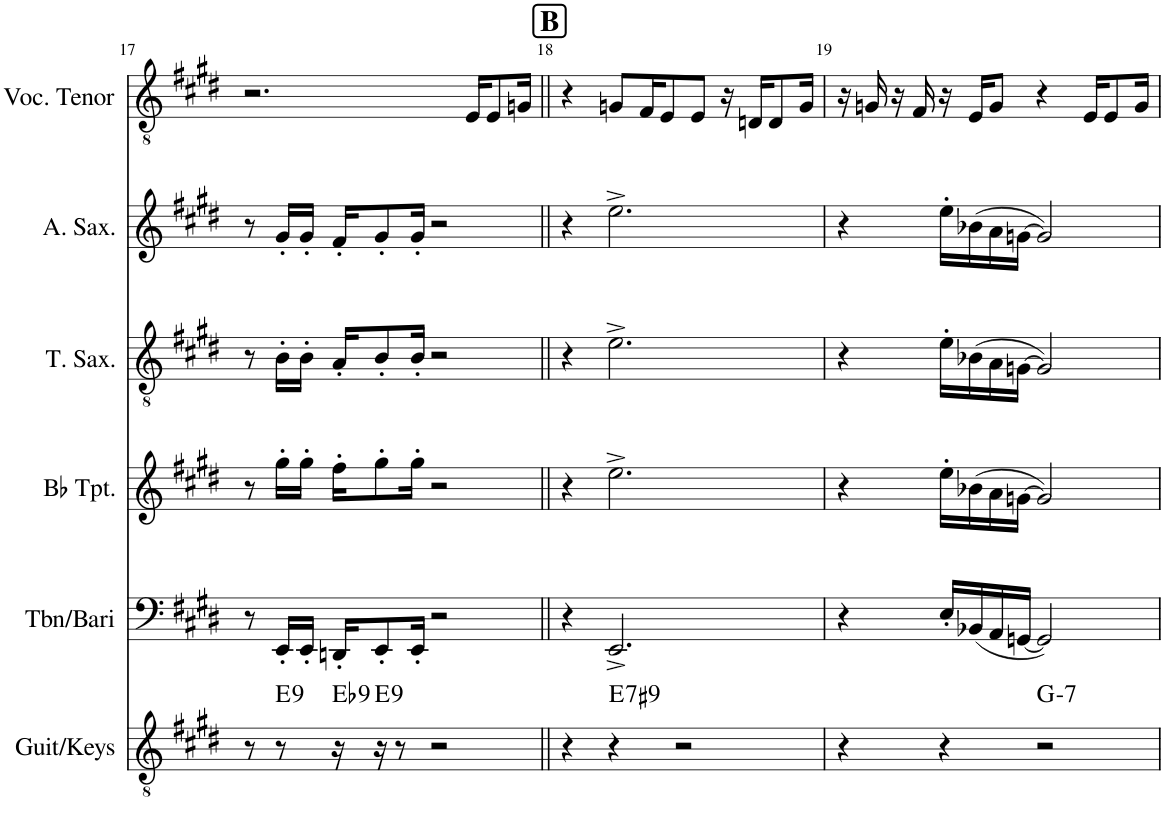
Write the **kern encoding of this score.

**kern	**harte	**kern	**kern	**kern	**kern	**kern
*part6	*part6	*part5	*part4	*part3	*part2	*part1
*staff6	*	*staff5	*staff4	*staff3	*staff2	*staff1
*I"Guit/Keys	*	*I"Tbn/Bari	*I"Bb Trumpet	*I"T. Sax.	*I"Alto Sax	*I"Voc. Tenor
*I'Guit/Keys	*	*I'Tbn/Bari	*I'Bb Tpt.	*I'T. Sax.	*I'A. Sax.	*I'Voc. Tenor
!!LO:PB:g=z
*clefGv2	*	*clefF4	*clefG2	*clefGv2	*clefG2	*clefGv2
*	*	*	*ITrd1c2	*ITrd8c14	*ITrd5c9	*
*k[f#c#g#d#]	*	*k[f#c#g#d#]	*k[f#c#g#d#]	*k[f#c#g#d#]	*k[f#c#g#d#]	*k[f#c#g#d#]
*M4/4	*	*M4/4	*M4/4	*M4/4	*M4/4	*M4/4
=17	=17	=17	=17	=17	=17	=17
8r	.	8r	8r	8r	8r	2.r
!	!LO:H:kt=9	!	!	!	!	!
8r	E:9	16EE'/LL	16gg#'\LL	16B'\LL	16g#'/LL	.
.	.	16EE'/JJ	16gg#'\JJ	16B'\JJ	16g#'/JJ	.
!	!LO:H:kt=9	!	!	!	!	!
16r	Eb:9	16DDn'/KL	16ff#'\KL	16A'/KL	16f#'/KL	.
!	!LO:H:kt=9	!	!	!	!	!
16r	E:9	8EE'/	8gg#'\	8B'/	8g#'/	.
8r	.	.	.	.	.	.
.	.	16EE'/Jk	16gg#'\Jk	16B'/Jk	16g#'/Jk	.
2r	.	2r	2r	2r	2r	.
.	.	.	.	.	.	16E/KL
.	.	.	.	.	.	8E/
.	.	.	.	.	.	16Gn/Jk
!!LO:REH:place=s1:a:B:cj:fs=14:t=B
=18||	=18||	=18||	=18||	=18||	=18||	=18||
4r	.	4r	4r	4r	4r	4r
!	!LO:H:kt=7	!	!	!	!	!
4r	E:7(#9)	2.EE^/	2.ee^\	2.e^\	2.ee^\	8Gn/L
.	.	.	.	.	.	16F#/K
.	.	.	.	.	.	8E/
2r	.	.	.	.	.	.
.	.	.	.	.	.	8E/J
.	.	.	.	.	.	16r
.	.	.	.	.	.	16Dn/KL
.	.	.	.	.	.	8D/
.	.	.	.	.	.	16G/Jk
=19	=19	=19	=19	=19	=19	=19
4r	.	4r	4r	4r	4r	16r
.	.	.	.	.	.	16Gn/
.	.	.	.	.	.	16r
.	.	.	.	.	.	16F#/
4r	.	16E'/LL	16ee'\LL	16e'\LL	16ee'\LL	16r
.	.	(16BB-X/	(16b-X\	(16B-X\	(16b-X\	16E/KL
.	.	16AA/	16a\	16A\	16a\	8G/J
.	.	[16GGn/JJ	[16gn\JJ	[16Gn\JJ	[16gn\JJ	.
!	!LO:H:kt=7	!	!	!	!	!
2r	G:min7	2GG/])	2g/])	2G/])	2g/])	4r
.	.	.	.	.	.	16E/KL
.	.	.	.	.	.	8E/
.	.	.	.	.	.	16G/Jk
=	=	=	=	=	=	=
*-	*-	*-	*-	*-	*-	*-
